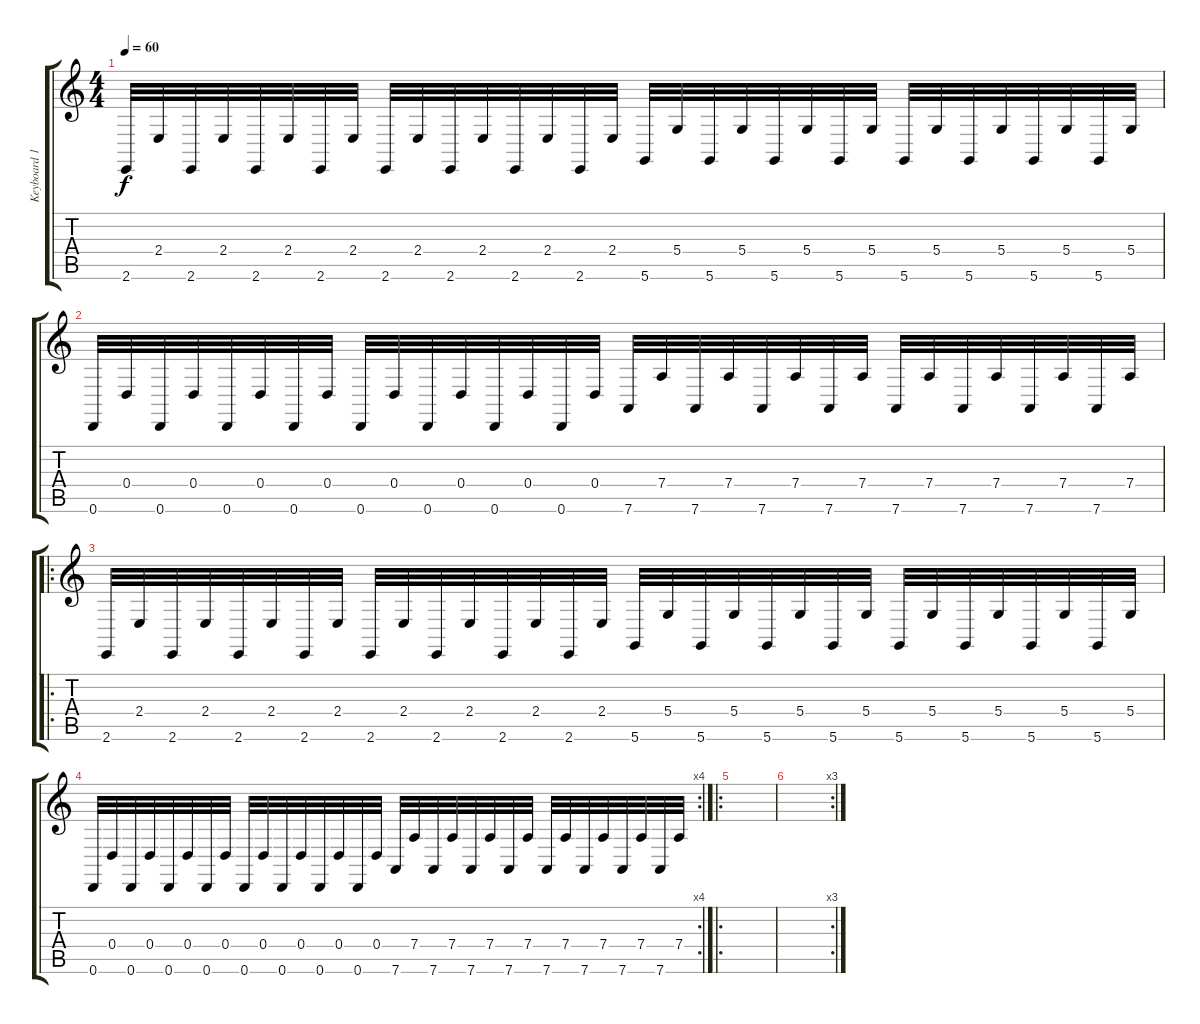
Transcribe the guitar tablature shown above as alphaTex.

\track ("Keyboard 1" "Keyboard 1") {instrument lead8bassandlead}
\staff {score tabs}
\tuning (E4 B3 G3 D3 A2 D2) {hide}
\ts (4 4)
\tempo 60
\clef g2
\ks c
2.6.32{dy f} 2.4.32 2.6.32 2.4.32 2.6.32 2.4.32 2.6.32 2.4.32 2.6.32 2.4.32 2.6.32 2.4.32 2.6.32 2.4.32 2.6.32 2.4.32 5.6.32 5.4.32 5.6.32 5.4.32 5.6.32 5.4.32 5.6.32 5.4.32 5.6.32 5.4.32 5.6.32 5.4.32 5.6.32 5.4.32 5.6.32 5.4.32 |
0.6.32 0.4.32 0.6.32 0.4.32 0.6.32 0.4.32 0.6.32 0.4.32 0.6.32 0.4.32 0.6.32 0.4.32 0.6.32 0.4.32 0.6.32 0.4.32 7.6.32 7.4.32 7.6.32 7.4.32 7.6.32 7.4.32 7.6.32 7.4.32 7.6.32 7.4.32 7.6.32 7.4.32 7.6.32 7.4.32 7.6.32 7.4.32 |
\ro
2.6.32 2.4.32 2.6.32 2.4.32 2.6.32 2.4.32 2.6.32 2.4.32 2.6.32 2.4.32 2.6.32 2.4.32 2.6.32 2.4.32 2.6.32 2.4.32 5.6.32 5.4.32 5.6.32 5.4.32 5.6.32 5.4.32 5.6.32 5.4.32 5.6.32 5.4.32 5.6.32 5.4.32 5.6.32 5.4.32 5.6.32 5.4.32 |
\rc 4
0.6.32 0.4.32 0.6.32 0.4.32 0.6.32 0.4.32 0.6.32 0.4.32 0.6.32 0.4.32 0.6.32 0.4.32 0.6.32 0.4.32 0.6.32 0.4.32 7.6.32 7.4.32 7.6.32 7.4.32 7.6.32 7.4.32 7.6.32 7.4.32 7.6.32 7.4.32 7.6.32 7.4.32 7.6.32 7.4.32 7.6.32 7.4.32 |
\ro
|
\rc 3
